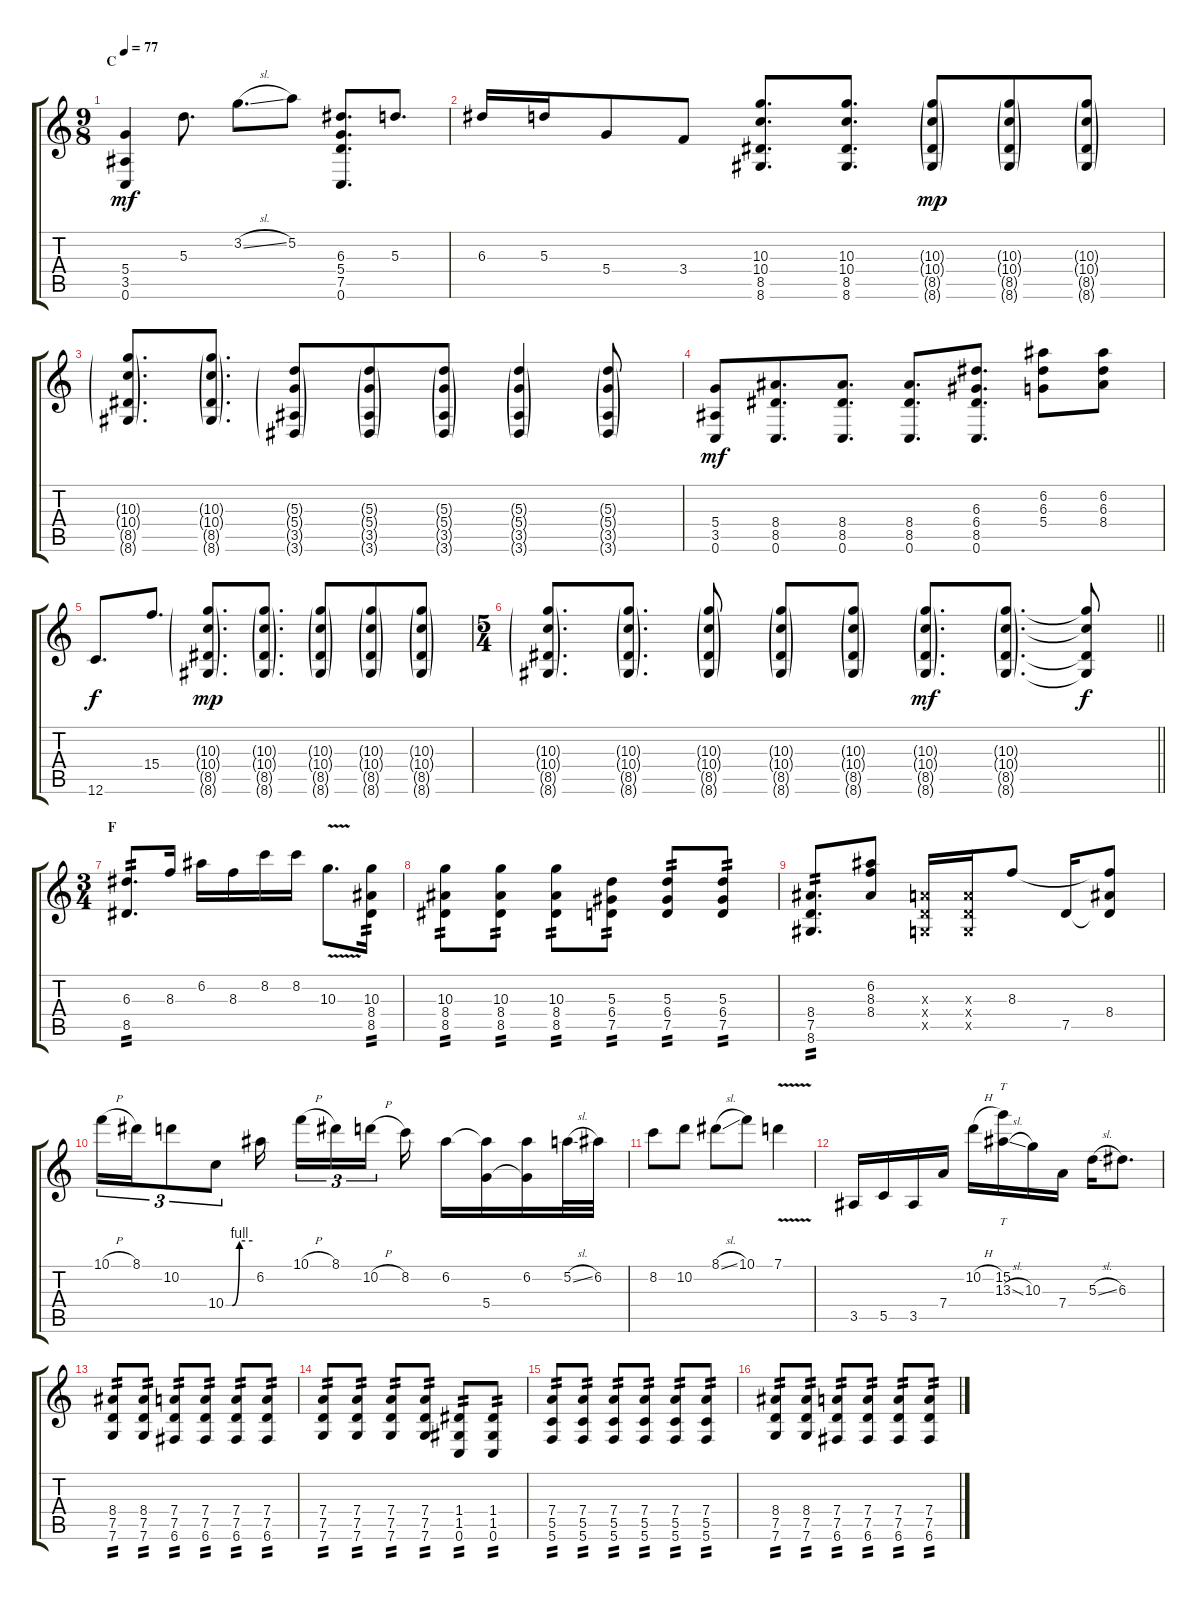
\track "" {instrument overdrivenguitar}
\staff {score tabs}
\tuning (G4 E4 A3 D3 G2 C2) {hide}
\ts (9 8)
\section ("" "C")
\tempo 77
\clef g2
\ks c
(5.4 3.5 0.6).4{dy mf} 5.3.8{d} 3.2{sl}.8{d} 5.2.8 (6.3 5.4 7.5 0.6).8{d} 5.3.8{d} |
6.3.16 5.3.16 5.4.8 3.4.8 (10.3 10.4 8.5 8.6).8{d} (10.3 10.4 8.5 8.6).8{d} (10.3{g} 10.4{g} 8.5{g} 8.6{g}).8{dy mp} (10.3{g} 10.4{g} 8.5{g} 8.6{g}).8 (10.3{g} 10.4{g} 8.5{g} 8.6{g}).8 |
(10.3{g} 10.4{g} 8.5{g} 8.6{g}).8{d} (10.3{g} 10.4{g} 8.5{g} 8.6{g}).8{d} (5.3{g} 5.4{g} 3.5{g} 3.6{g}).8 (5.3{g} 5.4{g} 3.5{g} 3.6{g}).8 (5.3{g} 5.4{g} 3.5{g} 3.6{g}).8 (5.3{g} 5.4{g} 3.5{g} 3.6{g}).4 (5.3{g} 5.4{g} 3.5{g} 3.6{g}).8 |
(5.4 3.5 0.6).8{dy mf} (8.4 8.5 0.6).8{d} (8.4 8.5 0.6).8{d} (8.4 8.5 0.6).8{d} (6.3 6.4 8.5 0.6).8{d} (6.2 6.3 5.4).8 (6.2 6.3 8.4).8 |
12.6.8{d dy f} 15.4.8{d} (10.3{g} 10.4{g} 8.5{g} 8.6{g}).8{d dy mp} (10.3{g} 10.4{g} 8.5{g} 8.6{g}).8{d} (10.3{g} 10.4{g} 8.5{g} 8.6{g}).8 (10.3{g} 10.4{g} 8.5{g} 8.6{g}).8 (10.3{g} 10.4{g} 8.5{g} 8.6{g}).8 |
\ts (5 4)
\barLineRight lightlight
(10.3{g} 10.4{g} 8.5{g} 8.6{g}).8{d} (10.3{g} 10.4{g} 8.5{g} 8.6{g}).8{d} (10.3{g} 10.4{g} 8.5{g} 8.6{g}).8 (10.3{g} 10.4{g} 8.5{g} 8.6{g}).8 (10.3{g} 10.4{g} 8.5{g} 8.6{g}).8 (10.3{g} 10.4{g} 8.5{g} 8.6{g}).8{d dy mf} (10.3{g} 10.4{g} 8.5{g} 8.6{g}).8{d} (10.3{t} 10.4{t} 8.5{t} 8.6{t}).8{dy f} |
\ts (3 4)
\section ("" "F")
(6.3 8.5).8{d tp 2} 8.3.16 6.2.16 8.3.16 8.2.16 8.2.16 10.3{v}.8{d} (10.3 8.4 8.5).16{tp 2} |
(10.3 8.4 8.5).8{tp 2} (10.3 8.4 8.5).8{tp 2} (10.3 8.4 8.5).8{tp 2} (5.3 6.4 7.5).8{tp 2} (5.3 6.4 7.5).8{tp 2} (5.3 6.4 7.5).8{tp 2} |
(8.4 7.5 8.6).8{d tp 2} (6.2 8.3 8.4).8 (0.3{x} 0.4{x} 0.5{x}).16 (0.3{x} 0.4{x} 0.5{x}).16 8.3.8 7.5.16 (8.3{t} 8.4 7.5{t}).8 |
10.1{h}.16{tu (3 2)} 8.1.16{tu (3 2)} 10.2.8{tu (3 2)} 10.4{be (custom 0 0 15 0 31 4 60 4)}.8{tu (3 2)} 6.2.16{beam splitsecondary} 10.1{h}.16{tu (3 2)} 8.1.16{tu (3 2)} 10.2{h}.16{tu (3 2) beam splitsecondary} 8.2.16 6.2.16 (6.2{t} 5.4).16 (6.2 5.4{t}).16 5.2{sl}.32 6.2.32 |
8.2.8 10.2.8 8.1{sl}.8 10.1.8 7.1{v}.4 |
3.5.16 5.5.16 3.5.16 7.4.16 10.2{h}.16 (15.2 13.3{sl}).16{tt} 10.3.16 7.4.16 5.3{sl}.16 6.3.8{d} |
(8.4 7.5 7.6).8{tp 2} (8.4 7.5 7.6).8{tp 2} (7.4 7.5 6.6).8{tp 2} (7.4 7.5 6.6).8{tp 2} (7.4 7.5 6.6).8{tp 2} (7.4 7.5 6.6).8{tp 2} |
(7.4 7.5 7.6).8{tp 2} (7.4 7.5 7.6).8{tp 2} (7.4 7.5 7.6).8{tp 2} (7.4 7.5 7.6).8{tp 2} (1.4 1.5 0.6).8{tp 2} (1.4 1.5 0.6).8{tp 2} |
(7.4 5.5 5.6).8{tp 2} (7.4 5.5 5.6).8{tp 2} (7.4 5.5 5.6).8{tp 2} (7.4 5.5 5.6).8{tp 2} (7.4 5.5 5.6).8{tp 2} (7.4 5.5 5.6).8{tp 2} |
(8.4 7.5 7.6).8{tp 2} (8.4 7.5 7.6).8{tp 2} (7.4 7.5 6.6).8{tp 2} (7.4 7.5 6.6).8{tp 2} (7.4 7.5 6.6).8{tp 2} (7.4 7.5 6.6).8{tp 2}
